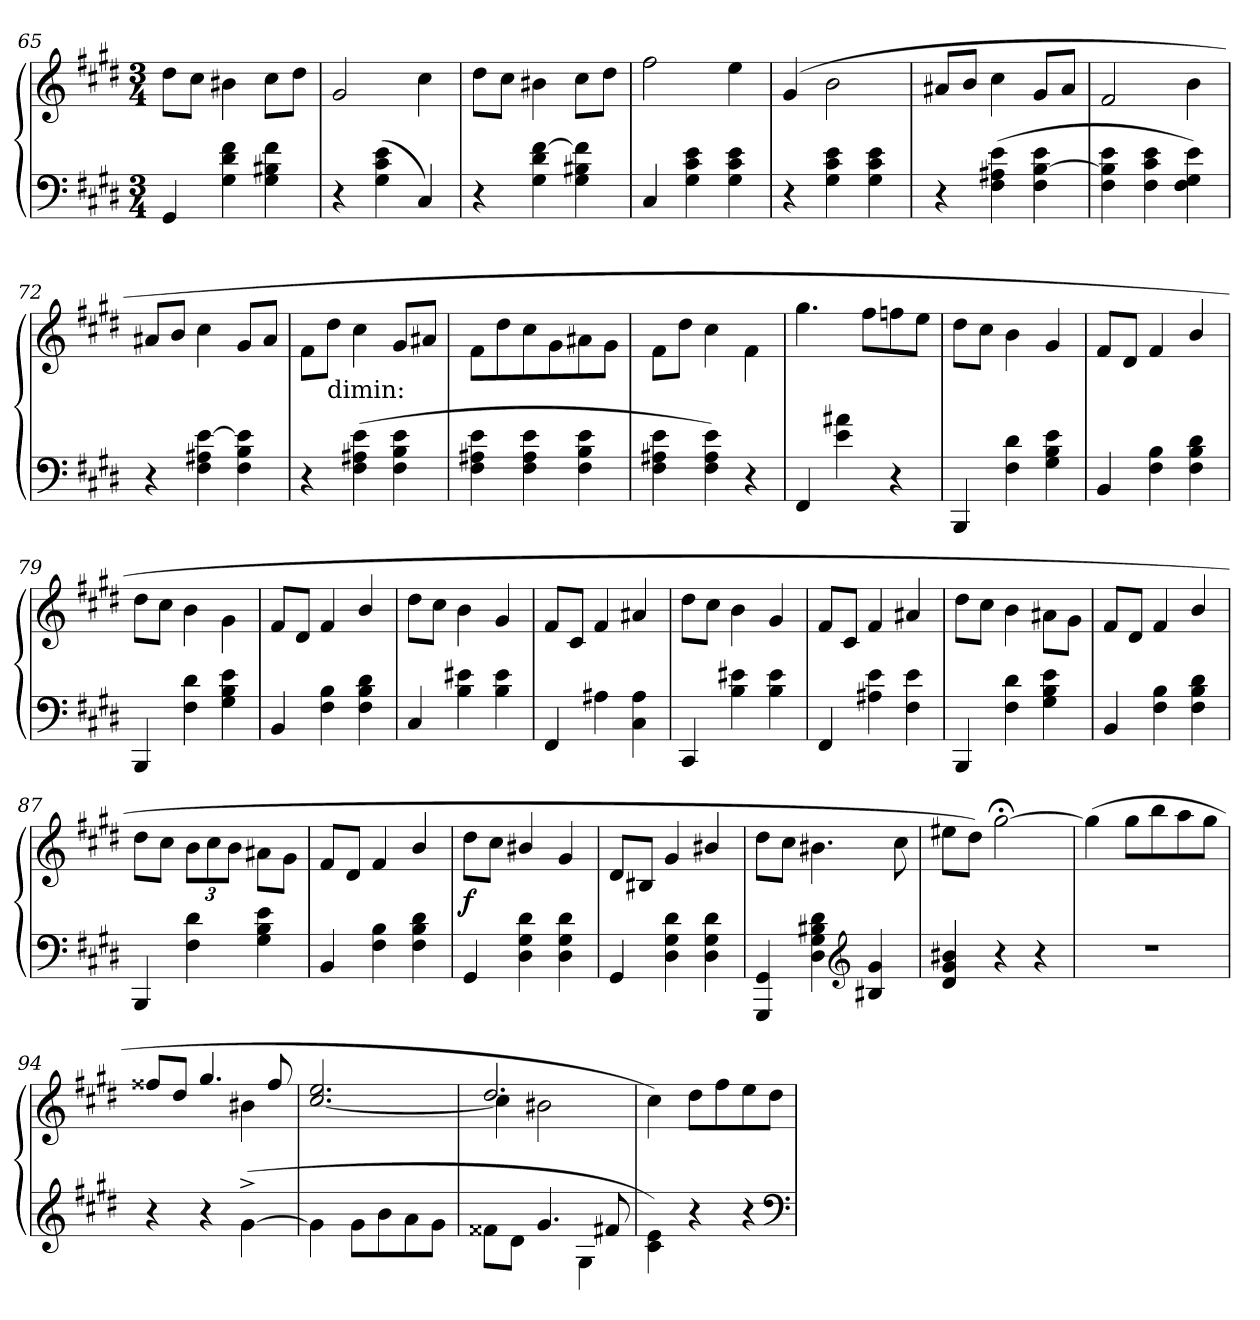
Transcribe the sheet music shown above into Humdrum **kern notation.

**kern	**kern	**dynam
*part1	*part1	*part1
*staff2	*staff1	*staff1/2
*clefF4	*clefG2	*
*k[f#c#g#d#]	*k[f#c#g#d#]	*
*c#:	*c#:	*
*M3/4	*M3/4	*
=65	=65	=65
4GG#	8dd#L	.
.	8cc#J	.
4f# 4d# 4G#	4b#X	.
4f# 4B#X 4G#	8cc#L	.
.	8dd#J	.
=66	=66	=66
4r	2g#	.
(4e 4c# 4G#	.	.
4C#)	4cc#	.
=67	=67	=67
4r	8dd#L	.
.	8cc#J	.
[4f# 4d# 4G#	4b#X	.
4f#] 4B#X 4G#	8cc#L	.
.	8dd#J	.
=68	=68	=68
4C#	2ff#	.
4e 4c# 4G#	.	.
4e 4c# 4G#	4ee	.
=69	=69	=69
4r	(>4g#	.
4e 4c# 4G#	2b\	.
4e 4c# 4G#	.	.
=70	=70	=70
4r	8a#XL	.
.	8bJ	.
(4e 4A#X 4F#	4cc#	.
4e [4B 4F#	8g#L	.
.	8a#J	.
=71	=71	=71
4e 4B] 4F#	2f#	.
4e 4c# 4F#	.	.
4e 4G# 4F#)	4b\	.
=72	=72	=72
4r	8a#XL	.
.	8bJ	.
[4e 4A#X 4F#	4cc#	.
4e] 4B 4F#	8g#L	.
.	8a#J	.
=73	=73	=73
4r	8f#\L	.
!	!LO:TX:c:t=dimin&colon;	!
.	8dd#\J	.
(>4e 4A#X 4F#	4cc#	.
4e 4B 4F#	8g#L	.
.	8a#XJ	.
=74	=74	=74
4e 4A#X 4F#	8f#\L	.
.	8dd#\	.
4e 4A# 4F#	8cc#\	.
.	8g#\	.
4e 4B 4F#	8a#X\	.
.	8g#\J	.
=75	=75	=75
4e 4A#X 4F#	8f#\L	.
.	8dd#\J	.
4e 4A# 4F#)	4cc#\	.
4r	4f#\	.
=76	=76	=76
4FF#	4.gg#	.
4a#X 4e	.	.
.	8ff#L	.
4r	8ffn	.
.	8eeJ	.
=77	=77	=77
4BBB	8dd#L	.
.	8cc#J	.
4d# 4F#	4b	.
4e 4B 4G#	4g#	.
=78	=78	=78
4BB	8f#L	.
.	8d#J	.
4B 4F#	4f#	.
4d# 4B 4F#	4b/	.
=79	=79	=79
4BBB	8dd#L	.
.	8cc#J	.
4d# 4F#	4b	.
4e 4B 4G#	4g#\	.
=80	=80	=80
4BB	8f#L	.
.	8d#J	.
4B 4F#	4f#	.
4d# 4B 4F#	4b/	.
=81	=81	=81
4C#	8dd#L	.
.	8cc#J	.
4e#X 4B	4b	.
4e# 4B	4g#	.
=82	=82	=82
4FF#	8f#L	.
.	8c#J	.
4A#X	4f#	.
4A# 4C#	4a#X	.
=83	=83	=83
4CC#	8dd#L	.
.	8cc#J	.
4e#X 4B	4b	.
4e# 4B	4g#	.
=84	=84	=84
4FF#	8f#L	.
.	8c#J	.
4e 4A#X	4f#	.
4e 4F#	4a#X	.
=85	=85	=85
4BBB	8dd#L	.
.	8cc#J	.
4d# 4F#	4b	.
4e 4B 4G#	8a#X\L	.
.	8g#\J	.
=86	=86	=86
4BB	8f#L	.
.	8d#J	.
4B 4F#	4f#	.
4d# 4B 4F#	4b/	.
=87	=87	=87
4BBB	8dd#L	.
.	8cc#J	.
*	*Xbrackettup	*
4d# 4F#	12bL	.
.	12cc#	.
.	12bJ	.
4e 4B 4G#	8a#X\L	.
.	8g#\J	.
=88	=88	=88
4BB	8f#L	.
.	8d#J	.
4B 4F#	4f#	.
4d# 4B 4F#	4b/	.
=89	=89	=89
4GG#	8dd#L	f
.	8cc#J	.
4d# 4G# 4D#	4b#X/	.
4d# 4G# 4D#	4g#	.
=90	=90	=90
4GG#	8d#L	.
.	8B#XJ	.
4d# 4G# 4D#	4g#	.
4d# 4G# 4D#	4b#X/	.
=91	=91	=91
4GG# 4GGG#	8dd#L	.
.	8cc#J	.
4d# 4B#X 4G# 4D#	4.b#X	.
*clefG2	*	*
4g# 4B#X	.	.
.	8cc#	.
=92	=92	=92
4b#X 4g# 4d#	8ee#XL	.
.	8dd#J)	.
4r	[2gg#;<	.
4r	.	.
=93	=93	=93
2.r	(>4gg#]	.
.	8gg#L	.
.	8bb	.
.	8aa	.
.	8gg#J	.
=94	=94	=94
*	*^	*
4r	8ff##X/L	2ryy	.
.	8dd#/J	.	.
4r	4.gg#/	.	.
(>[4g#^<\	.	4b#X	.
.	8ff##	.	.
*	*v	*v	*
=95	=95	=95
4g#\]	2.ee/ [2.cc#/	.
8g#\L	.	.
8b\	.	.
8a\	.	.
8g#\J	.	.
=96	=96	=96
*^	*^	*
8f##X\L	4ryy	2.dd#	4cc#]	.
8d#\J	.	.	.	.
4.g#	4ryy	.	2b#X	.
.	4G#	.	.	.
8f#X	.	.	.	.
*v	*v	*	*	*
*	*v	*v	*
=97	=97	=97
4e\ 4c#\)	4cc#)	.
4r	8dd#L	.
.	8ff#	.
4r	8ee	.
.	8dd#J	.
*clefF4	*	*
=	=	=
*-	*-	*-
